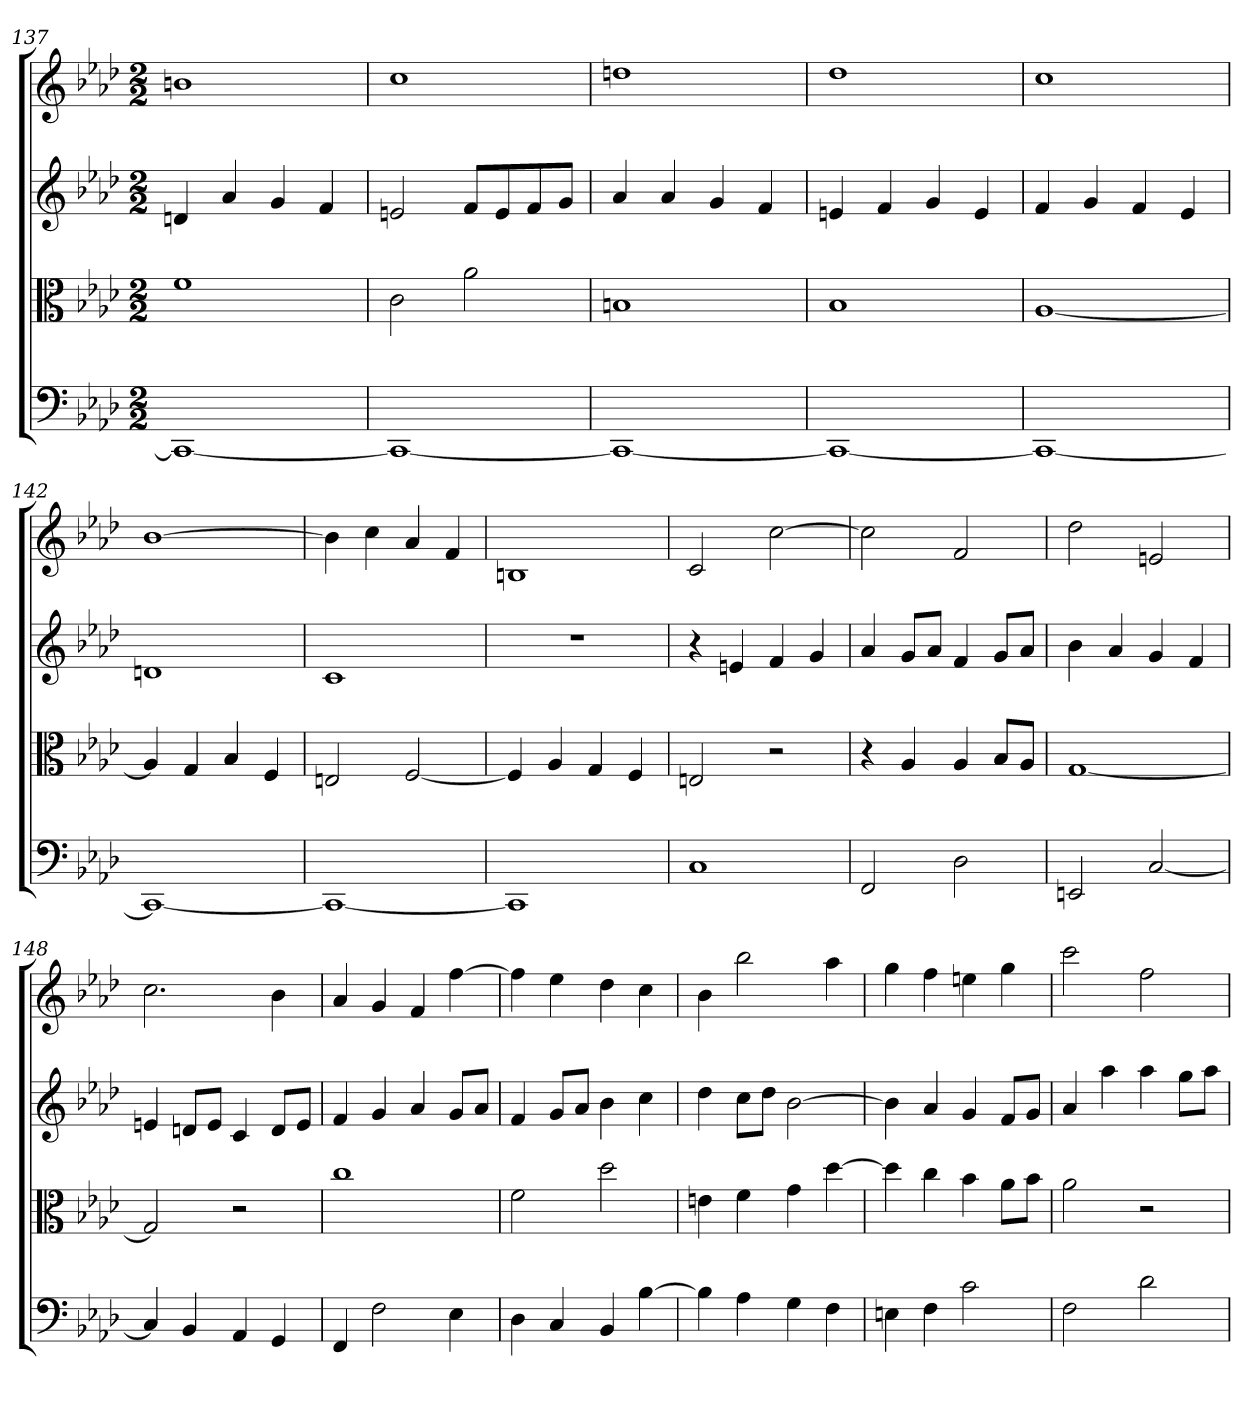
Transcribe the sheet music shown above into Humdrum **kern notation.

**kern	**kern	**kern	**kern
*part4	*part3	*part2	*part1
*staff4	*staff3	*staff2	*staff1
*clefF4	*clefC3	*	*
*k[b-e-a-d-]	*k[b-e-a-d-]	*k[b-e-a-d-]	*k[b-e-a-d-]
*f:	*f:	*f:	*f:
*M2/2	*M2/2	*M2/2	*M2/2
=137	=137	=137	=137
1CC_	1f	4dn	1bn
.	.	4a-	.
.	.	4g	.
.	.	4f	.
=138	=138	=138	=138
1CC_	2c	2en	1cc
.	2a-	8fL	.
.	.	8e	.
.	.	8f	.
.	.	8gJ	.
=139	=139	=139	=139
1CC_	1Bn	4a-	1ddn
.	.	4a-	.
.	.	4g	.
.	.	4f	.
=140	=140	=140	=140
1CC_	1B-	4en	1dd-
.	.	4f	.
.	.	4g	.
.	.	4e	.
=141	=141	=141	=141
1CC_	[1A-	4f	1cc
.	.	4g	.
.	.	4f	.
.	.	4e-	.
=142	=142	=142	=142
1CC_	4A-]	1dn	[1b-
.	4G	.	.
.	4B-	.	.
.	4F	.	.
=143	=143	=143	=143
1CC_	2En	1c	4b-]
.	.	.	4cc
.	[2F	.	4a-
.	.	.	4f
=144	=144	=144	=144
1CC]	4F]	1r	1Bn
.	4A-	.	.
.	4G	.	.
.	4F	.	.
=145	=145	=145	=145
1C	2En	4r	2c
.	.	4en	.
.	2r	4f	[2cc
.	.	4g	.
=146	=146	=146	=146
2FF	4r	4a-	2cc]
.	4A-	8gL	.
.	.	8a-J	.
2D-	4A-	4f	2f
.	8B-/L	8gL	.
.	8A-/J	8a-J	.
=147	=147	=147	=147
2EEn	[1G	4b-	2dd-
.	.	4a-	.
[2C	.	4g	2en
.	.	4f	.
=148	=148	=148	=148
4C]	2G]	4en	2.cc
4BB-	.	8dnL	.
.	.	8eJ	.
4AA-	2r	4c	.
4GG	.	8dL	4b-
.	.	8eJ	.
=149	=149	=149	=149
4FF	1cc	4f	4a-
2F	.	4g	4g
.	.	4a-	4f
4E-	.	8gL	[4ff
.	.	8a-J	.
=150	=150	=150	=150
4D-	2f	4f	4ff]
4C	.	8gL	4ee-
.	.	8a-J	.
4BB-	2dd-	4b-	4dd-
[4B-	.	4cc	4cc
=151	=151	=151	=151
4B-]	4en	4dd-	4b-
4A-	4f	8ccL	2bb-
.	.	8dd-J	.
4G	4g	[2b-	.
4F	[4dd-	.	4aa-
=152	=152	=152	=152
4En	4dd-]	4b-]	4gg
4F	4cc	4a-	4ff
2c	4b-	4g	4een
.	8a-\L	8fL	4gg
.	8b-\J	8gJ	.
=153	=153	=153	=153
2F	2a-	4a-	2ccc
.	.	4aa-	.
2d-	2r	4aa-	2ff
.	.	8ggL	.
.	.	8aa-J	.
=	=	=	=
*-	*-	*-	*-
